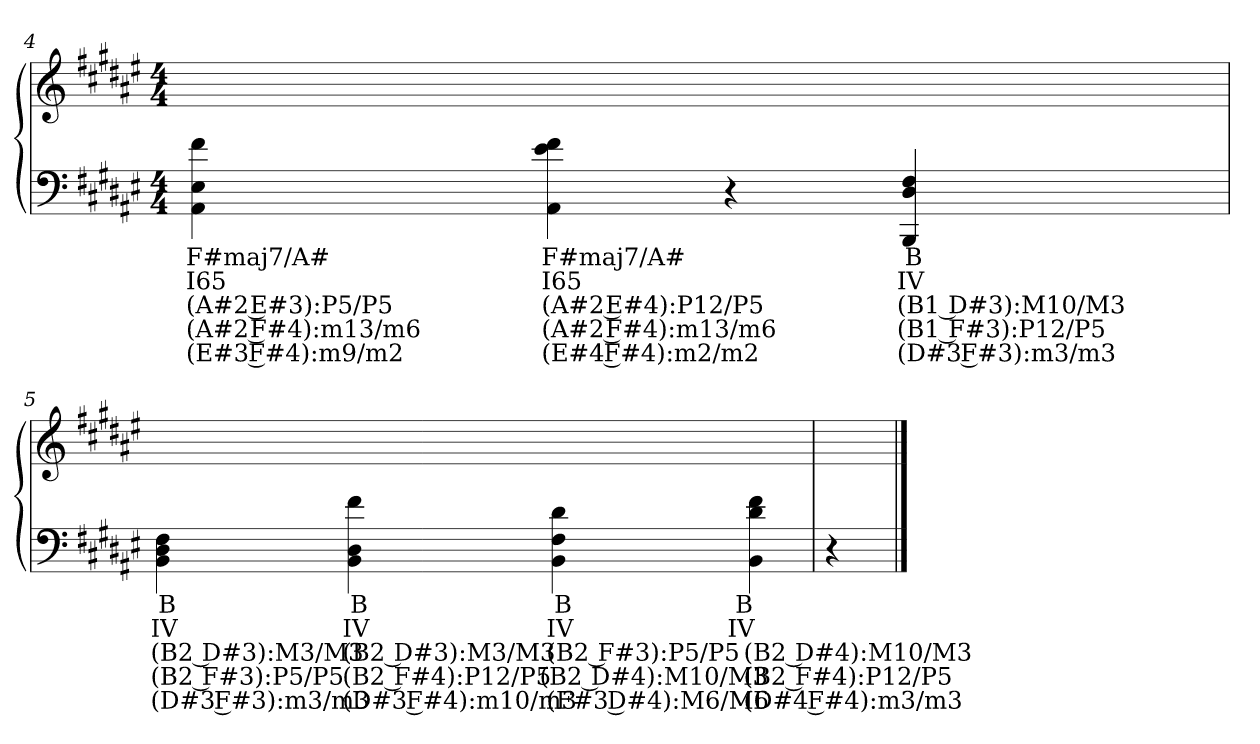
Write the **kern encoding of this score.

**kern	**text	**text	**text	**text	**text	**kern
*part2	*part2	*part2	*part2	*part2	*part2	*part1
*staff2	*staff2	*staff2	*staff2	*staff2	*staff2	*staff1
*clefF4	*	*	*	*	*	*clefG2
*k[f#c#g#d#a#e#]	*	*	*	*	*	*k[f#c#g#d#a#e#]
*F#:	*	*	*	*	*	*F#:
*M4/4	*	*	*	*	*	*M4/4
=4	=4	=4	=4	=4	=4	=4
4AA# 4E# 4f#	F#maj7/A#	I65	(A#2 E#3):P5/P5	(A#2 F#4):m13/m6	(E#3 F#4):m9/m2	1ryy
4AA# 4e# 4f#	F#maj7/A#	I65	(A#2 E#4):P12/P5	(A#2 F#4):m13/m6	(E#4 F#4):m2/m2	.
4r	.	.	.	.	.	.
4BBB 4D# 4F#	B	IV	(B1 D#3):M10/M3	(B1 F#3):P12/P5	(D#3 F#3):m3/m3	.
=5	=5	=5	=5	=5	=5	=5
4BB 4D# 4F#	B	IV	(B2 D#3):M3/M3	(B2 F#3):P5/P5	(D#3 F#3):m3/m3	1ryy
4BB 4D# 4f#	B	IV	(B2 D#3):M3/M3	(B2 F#4):P12/P5	(D#3 F#4):m10/m3	.
4BB 4F# 4d#	B	IV	(B2 F#3):P5/P5	(B2 D#4):M10/M3	(F#3 D#4):M6/M6	.
4BB 4d# 4f#	B	IV	(B2 D#4):M10/M3	(B2 F#4):P12/P5	(D#4 F#4):m3/m3	.
=6	=6	=6	=6	=6	=6	=6
4r	.	.	.	.	.	4ryy
==	==	==	==	==	==	==
*-	*-	*-	*-	*-	*-	*-
